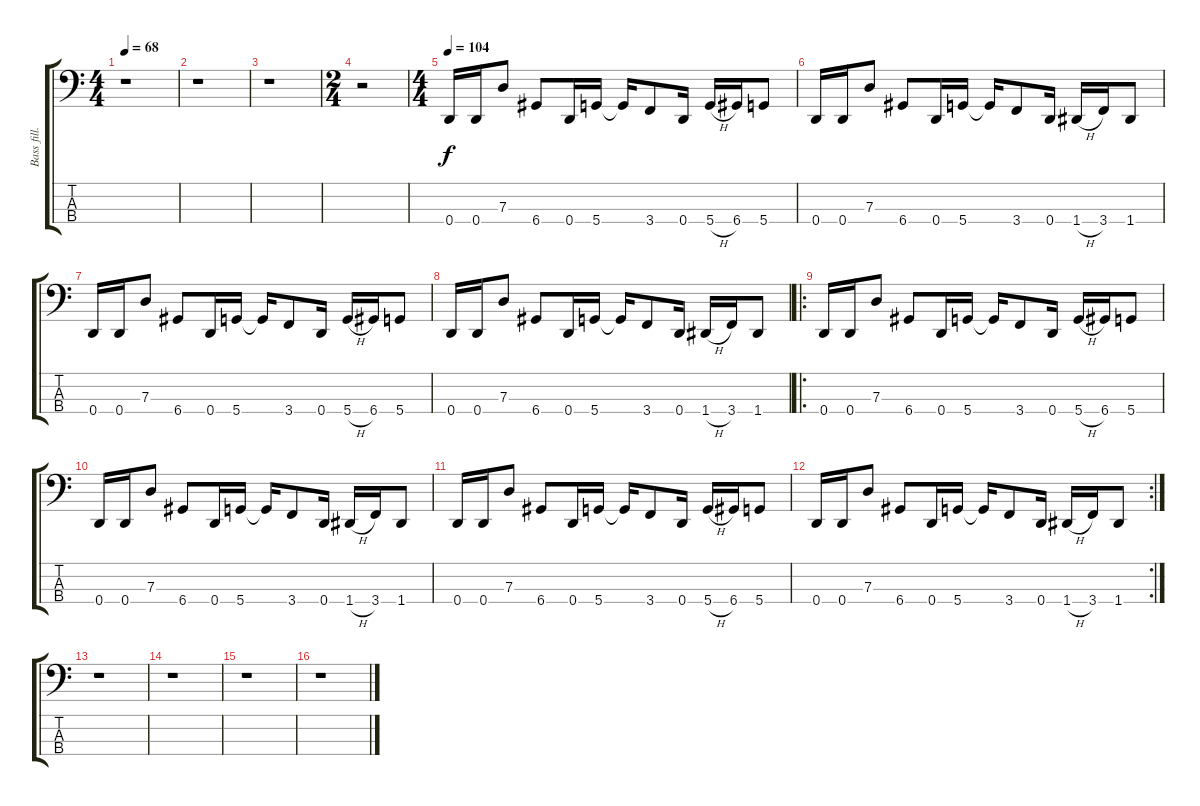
\track ("Bass fill." "Bass fill.") {instrument electricbasspick}
\staff {score tabs}
\tuning (F2 C2 G1 D1) {hide}
\ts (4 4)
\tempo 68
\clef f4
\ks c
r.1{dy f} |
r.1 |
r.1 |
\ts (2 4)
r.2 |
\ts (4 4)
\tempo 104
0.4.16 0.4.16 7.3.8 6.4.8 0.4.16 5.4.16 5.4{t}.16 3.4.8 0.4.16 5.4{h}.16 6.4.16 5.4.8 |
0.4.16 0.4.16 7.3.8 6.4.8 0.4.16 5.4.16 5.4{t}.16 3.4.8 0.4.16 1.4{h}.16 3.4.16 1.4.8 |
0.4.16 0.4.16 7.3.8 6.4.8 0.4.16 5.4.16 5.4{t}.16 3.4.8 0.4.16 5.4{h}.16 6.4.16 5.4.8 |
0.4.16 0.4.16 7.3.8 6.4.8 0.4.16 5.4.16 5.4{t}.16 3.4.8 0.4.16 1.4{h}.16 3.4.16 1.4.8 |
\ro
0.4.16 0.4.16 7.3.8 6.4.8 0.4.16 5.4.16 5.4{t}.16 3.4.8 0.4.16 5.4{h}.16 6.4.16 5.4.8 |
0.4.16 0.4.16 7.3.8 6.4.8 0.4.16 5.4.16 5.4{t}.16 3.4.8 0.4.16 1.4{h}.16 3.4.16 1.4.8 |
0.4.16 0.4.16 7.3.8 6.4.8 0.4.16 5.4.16 5.4{t}.16 3.4.8 0.4.16 5.4{h}.16 6.4.16 5.4.8 |
\rc 2
0.4.16 0.4.16 7.3.8 6.4.8 0.4.16 5.4.16 5.4{t}.16 3.4.8 0.4.16 1.4{h}.16 3.4.16 1.4.8 |
r.1 |
r.1 |
r.1 |
r.1
